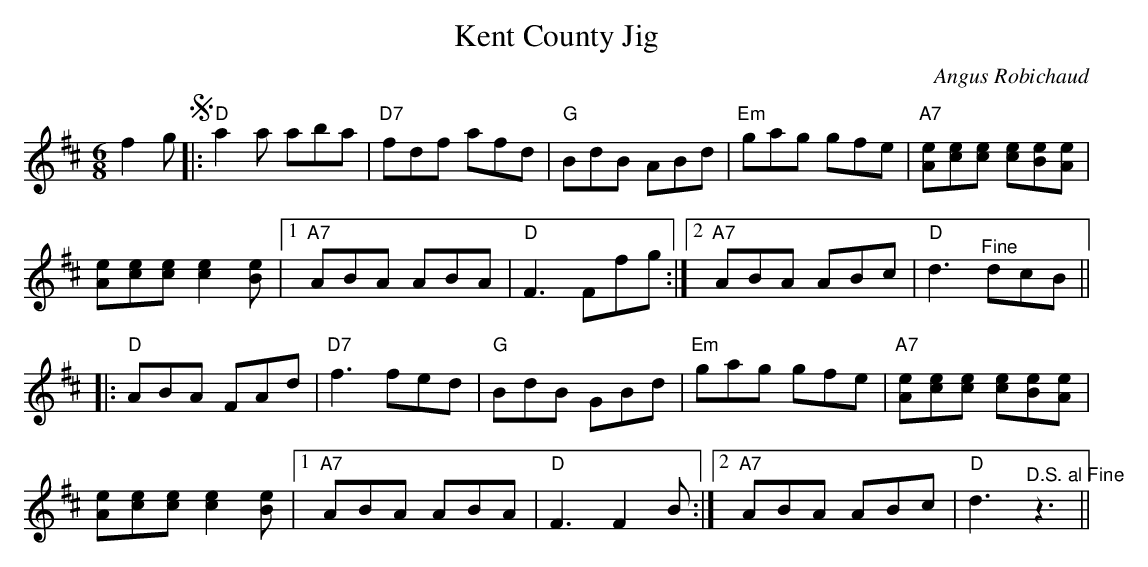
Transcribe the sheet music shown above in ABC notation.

X:1
T:Kent County Jig
M:6/8
L:1/8
C:Angus Robichaud
K:D
f2 g !segno! |:"D"a2 a aba|"D7"fdf afd|"G"BdB ABd|"Em"gag gfe|"A7"[Ae][ce][ce] [ce][Be][Ae]|
[Ae][ce][ce] [c2e2] [Be]|[1"A7"ABA ABA|"D"F3 Ffg:|[2"A7"ABA ABc|"D"d3 "^Fine" dcB||
|:"D"ABA FAd|"D7"f3 fed|"G"BdB GBd|"Em"gag gfe|"A7"[Ae][ce][ce] [ce][Be][Ae]|
[Ae][ce][ce] [c2e2] [Be]|[1"A7"ABA ABA|"D"F3 F2 B:|[2"A7"ABA ABc|"D"d3 "^D.S. al Fine"z3||
